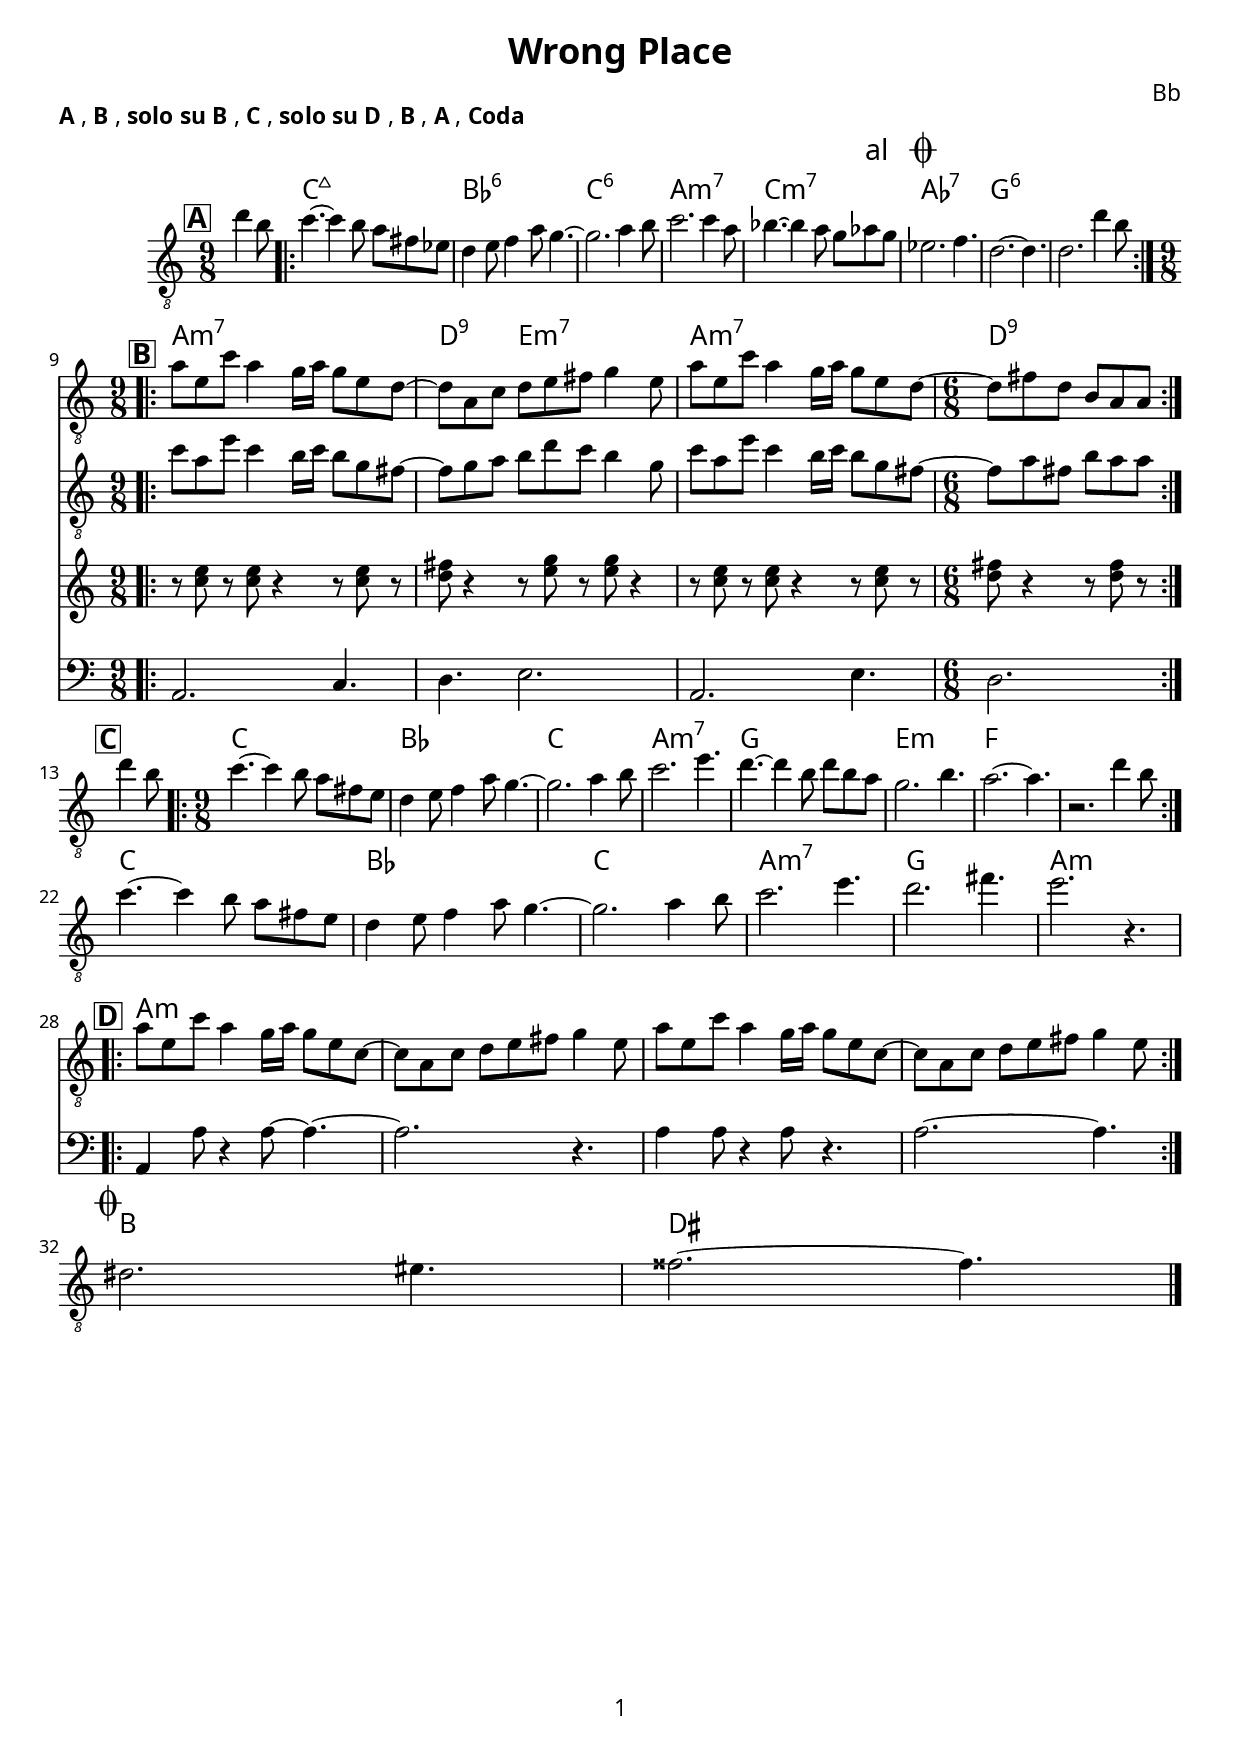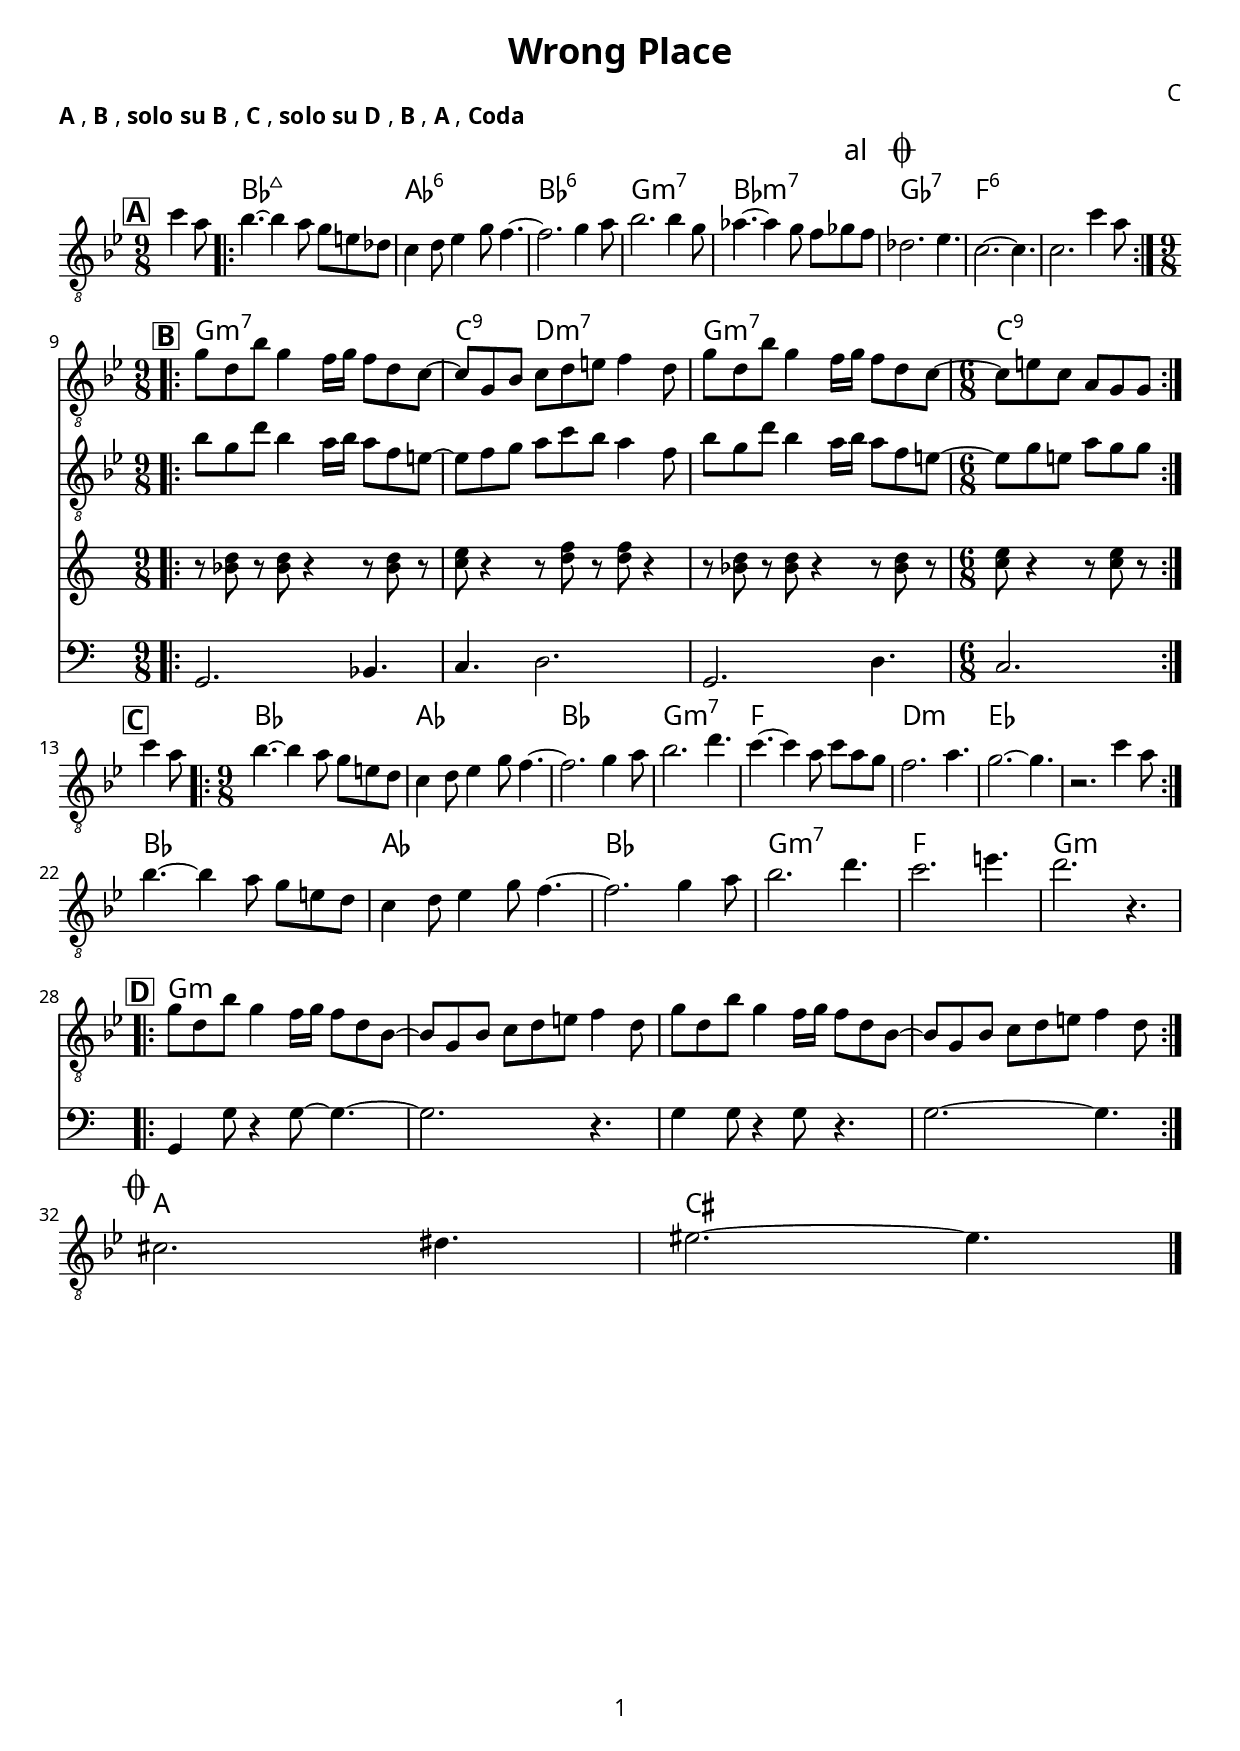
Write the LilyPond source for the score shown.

% {{{ PARAMETRI
  myTitle = "Wrong Place"
  myKey = \key bes \major
  myTime = \time 9/8 
  myTempo =  #(ly:make-moment 60 4)
% }}}

% INTESTAZIONE {{{
\version "2.18.2"

\header {
  title = \myTitle
}

\paper{
  print-first-page-number = ##t
  oddHeaderMarkup = \markup \null
  evenHeaderMarkup = \markup \null
  oddFooterMarkup = \markup {
    \fill-line {
      \on-the-fly \print-page-number-check-first
      \fromproperty #'page:page-number-string
    }
  }
  evenFooterMarkup = \oddFooterMarkup
  #(set-global-staff-size 10)
  myStaffSize = #20
  fonts = #(make-pango-font-tree
  "FontAwesome"
  "FontAwesome"
  "FontAwesome"
  (/ myStaffSize 20))
}

global = {
  \myKey
  \numericTimeSignature
  \myTime
  \set Score.markFormatter = #format-mark-box-alphabet
}
\layout {
  \context { 
    \Staff \RemoveEmptyStaves 
    \override VerticalAxisGroup.remove-first = ##t
  }
}

toCoda = {
  % the align part
  \mark \markup { { \lower #1 "al  " { \musicglyph #"scripts.coda"} } } 
}

struttura = \markup {
  \column {
      \line {
        \bold{A}, \bold{B}, \bold{solo su B}, \bold{C}, \bold{solo su D}, \bold{B}, \bold{A}, \bold{Coda}
    }
  }
}
%}}}

% {{{ PARTE A
  temaA = {
    \partial 4. c'4 a8 |
      bes4.~ bes4 a8 g8 e des |
      c4 d8 ees4 g8 f4.~ | f2. g4 a8 | bes2. bes4 g8 | 
      aes4.~ aes4 g8 f8 ges f |\toCoda des2. ees4. | c2.~ c4. | c2.  c'4 a8 |
  }

  silenzioA = {
    \partial 4. s4. |
    \repeat volta 2{
      s1*9/8 | s1*9/8 | s1*9/8 | s1*9/8 | 
      s1*9/8 | s1*9/8 | s1*9/8 | s1*9/8 |
    }
  }

  accordiA = \chordmode{
    \partial 4. s4. |
    \repeat volta 2{
      bes1*9/8:maj7 | aes1*9/8:6 | bes1*9/8:6 | g1*9/8:m7 |
      bes1*9/8:m7 | ges1*9/8:7 | f1*9/8:6 | f1*9/8:6 |
    }
  }
% }}}

% {{{ PARTE B
  temaB = {
    \repeat volta 2{
      \time 9/8
      g8 d bes' g4 f16 g16 f8 d c~ |
      c8 g bes c d e f4 d8 |
      g8 d bes' g4 f16 g16 f8 d c~ |
      \time 6/8
      c8 e c a8 g8 g8 |
    }
  }

  temaBdue = {
    \time 9/8
    \repeat volta 2{
      bes'8 g d' bes4 a16 bes16 a8 f e~ |
      e8 f g a c bes a4 f8 |
      bes8 g d' bes4 a16 bes16 a8 f e~ |
      \time 6/8
      e8 g e a8 g g |
    }
  }

  bassoB = {
    \repeat volta 2{
      g,2. bes,4. | c4. d2. |
      g,2. d4. | 
      \time 6/8
      c2. |
    }
  }

  ritmicaB = {
    \repeat volta 2{
      r8 <bes' d''>8 r8 <bes' d''>8 r4 r8 <bes' d''>8 r8 |
      <c'' e''>8 r4 r8 <d'' f''>8 r8 <d'' f''>8 r4 |
      r8 <bes' d''>8 r8 <bes' d''>8 r4 r8 <bes' d''>8 r8 |
      \time 6/8
      <c'' e''>8 r4 r8 <c'' e''>8 r8 |
    }
  }

  accordiB = \chordmode{
    g1*9/8:m7 | c4.:9 d2.:m7 |
    g1*9/8:m7 | 
    \time 6/8
    c2.:9 |
  }
% }}}

% {{{ PARTE C
  temaC = {
    \partial 4. c'4 a8 |
    \time 9/8
    \repeat volta 2{
      bes4.~ bes4 a8 g8 e d |
      c4 d8 ees4 g8 f4.~ | f2. g4 a8 | bes2. d4. | 
      c4.~ c4 a8 c a g | f2. a4. | g2.~ g4. | r2. c4 a8 |
    } \break
    bes4.~ bes4 a8 g8 e d |
    c4 d8 ees4 g8 f4.~ | f2. g4 a8 | bes2. d4. | 
    c2. e4. | d2. r4. |
  }

  silenzioC = {
    \partial 4. s4. |
    \time 9/8
    \repeat volta 2{
      s1*9/8 | s1*9/8 | s1*9/8 | s1*9/8 | 
      s1*9/8 | s1*9/8 | s1*9/8 | s1*9/8 |
    }
    s1*9/8 | s1*9/8 | s1*9/8 | s1*9/8 | 
    s1*9/8 | s1*9/8 | 
  }

  accordiC = \chordmode{
    \partial 4. s4. |
    \time 9/8
    \repeat volta 2{
      bes1*9/8 | aes1*9/8 | bes1*9/8 | g1*9/8:m7 |
      f1*9/8 | d1*9/8:m | ees1*9/8 | ees1*9/8 |
    }
    bes1*9/8 | aes1*9/8 | bes1*9/8 | g1*9/8:m7 |
    f1*9/8 | g1*9/8:m |
  }
% }}}

% {{{ PARTE D
  temaD = {
    \repeat volta 2{
      g,8 d bes' g4 f16 g16 f8 d bes~ |
      bes8 g bes c d e f4 d8 |
      g8 d bes' g4 f16 g16 f8 d bes~ |
      bes8 g bes c d e f4 d8 |
    }
  }

  bassoD = {
    \repeat volta 2{
      g,4 g8 r4 g8~ g4.~ | g2. r4. | g4 g8 r4 g8 r4. | g2.~ g4. |
    }
  }

  silenzioD = {
    \repeat volta 2{
      s1*9/8 | s1*9/8 | s1*9/8 | s1*9/8 | 
    }
  }

  accordiD = \chordmode{
    \repeat volta 2{
      g1*9/8:m | g1*9/8:m | g1*9/8:m | g1*9/8:m |
    }
  }
% }}}

% {{{ PARTE Coda
  temaCoda = {
    cis2. dis4. | eis2.~ eis4. |
  }

  silenzioCoda = {
      s1*9/8 | s1*9/8 |
  }

  accordiCoda = \chordmode{
    a1*9/8 | cis1*9/8 |
  }
% }}}

% SCORE {{{
tema = \relative c' {
  \mark \default
  \temaA \break
  \mark \default
  \temaB \break
  \mark \default
  \temaC \break
  \mark \default
  \temaD \break
  \mark \markup { \musicglyph #"scripts.coda"}
  \temaCoda
  \bar"|."
}

temaDue = \relative c' {
  \silenzioA
  \temaBdue 
  \silenzioC
  \silenzioD
  \silenzioCoda
}

chordsPart ={
  \new ChordNames {
    \set chordChanges = ##t
    \accordiA
    \accordiB
    \accordiC
    \accordiD
    \accordiCoda
  }
}

ritmicaPart = \new Staff {
  \silenzioA
  \ritmicaB
  \silenzioC
  \silenzioD
  \silenzioCoda
}

bassoPart = \new Staff {
  \clef "bass"
  \silenzioA
  \bassoB
  \silenzioC
  \bassoD
  \silenzioCoda
}

temaPart = \new Staff \with {
  instrumentName = ""
  midiInstrument = "piano"
} { \clef "treble_8" \global \tema }

temaPartDue = \new Staff \with {
  instrumentName = ""
  midiInstrument = "piano"
} { \clef "treble_8" \global \temaDue }

scoreContent = << 
  \chordsPart
  \temaPart
  \temaPartDue
  \ritmicaPart
  \bassoPart
>>
%}}}

% {{{ BOOKS
  \book{
    \header{ composer="C" }
    \struttura
    \bookOutputSuffix "C"
    \score {
      \scoreContent
      \layout { indent = #0 }
      \midi { \context { \Score tempoWholesPerMinute = #(ly:make-moment 90 4) } }
    }
  }

  \book{
    \header{ composer="Bb" }
    \struttura
    \bookOutputSuffix "Bb"
    \score { \transpose c d {\scoreContent} }
  }
% }}}
